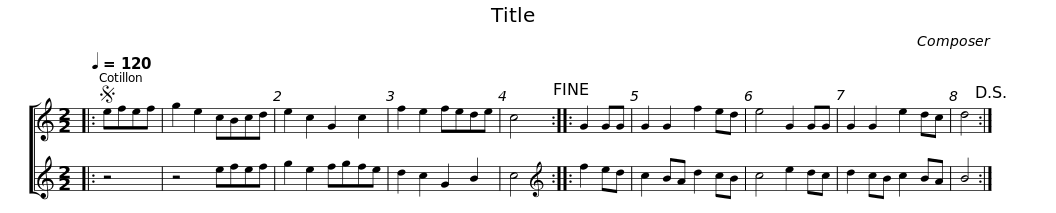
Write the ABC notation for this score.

X:1
%%score [ 1 2 ]
L:1/8
Q:1/4=120
M:2/2
I:linebreak $
K:C
V:1 treble
V:2 treble
V:1
|:S efef | g2 e2 cBcd | e2 c2 G2 c2 | f2 e2 fede | c4!fine! ::$ %5
 G2 GG | G2 G2 f2 ed | e4 G2 GG | G2 G2 e2 dc | d4!D.S.! :| %10
V:2
|: z4 | z4 efef | g2 e2 fgfe | d2 c2 G2 B2 | c4 ::$ %5
[K:treble] f2 ed | c2 BA d2 cB | c4 e2 dc | d2 cB c2 BA | B4 :| %10
